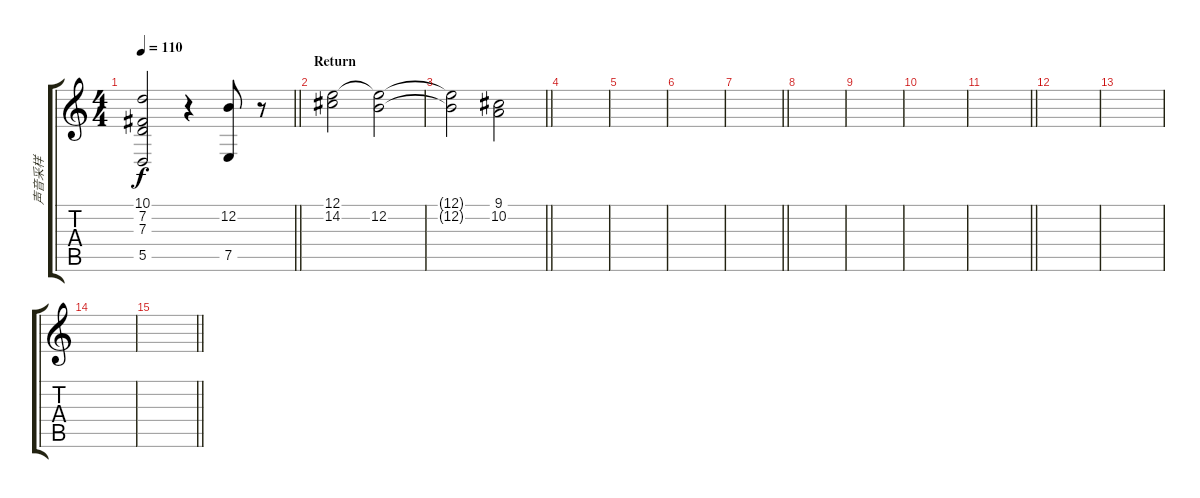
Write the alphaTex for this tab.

\track ("声音采样" "声音采样") {instrument stringensemble1}
\staff {score tabs}
\tuning (E4 B3 G3 D3 A2 E2) {hide}
\ts (4 4)
\tempo 110
\clef g2
\barLineRight lightlight
\ks c
(10.1 7.2 7.3 5.5).2{dy f} r.4 (12.2 7.5).8 r.8 |
\section ("" "Return")
(12.1 14.2).2{volume 14 balance 14 instrument stringensemble1} (12.1{t} 12.2).2 |
\barLineRight lightlight
(12.1{t} 12.2{t}).2 (9.1 10.2).2 |
|
|
|
\barLineRight lightlight
|
|
|
|
\barLineRight lightlight
|
|
|
|
\barLineRight lightlight
